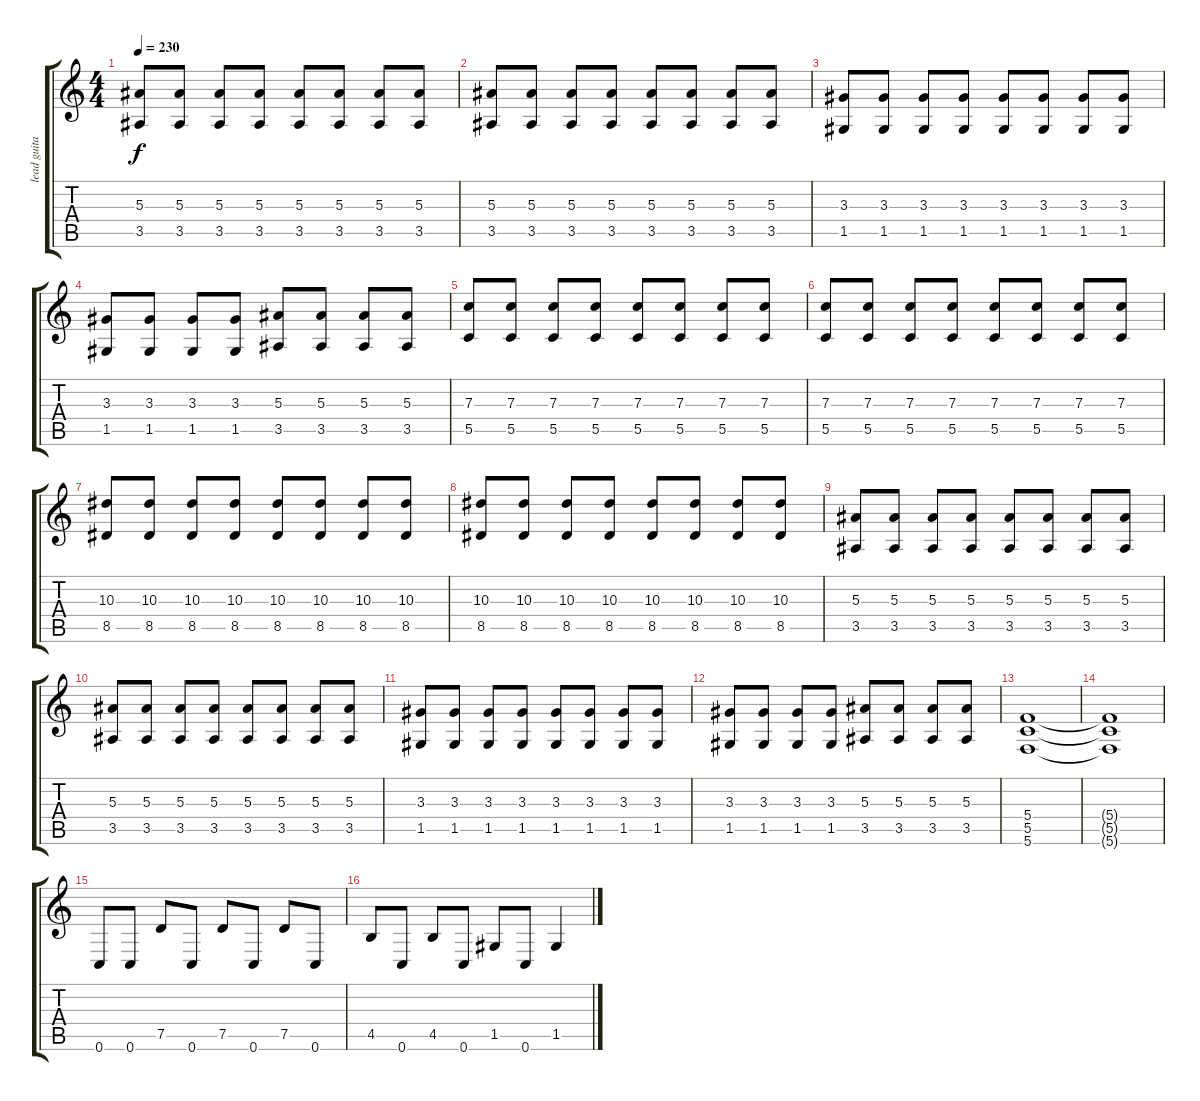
\track ("lead guitar" "lead guita") {instrument distortionguitar}
\staff {score tabs}
\tuning (D4 A3 F3 C3 G2 C2) {hide}
\ts (4 4)
\tempo 230
\clef g2
\ks c
(5.3 3.5).8{dy f} (5.3 3.5).8 (5.3 3.5).8 (5.3 3.5).8 (5.3 3.5).8 (5.3 3.5).8 (5.3 3.5).8 (5.3 3.5).8 |
(5.3 3.5).8 (5.3 3.5).8 (5.3 3.5).8 (5.3 3.5).8 (5.3 3.5).8 (5.3 3.5).8 (5.3 3.5).8 (5.3 3.5).8 |
(3.3 1.5).8 (3.3 1.5).8 (3.3 1.5).8 (3.3 1.5).8 (3.3 1.5).8 (3.3 1.5).8 (3.3 1.5).8 (3.3 1.5).8 |
(3.3 1.5).8 (3.3 1.5).8 (3.3 1.5).8 (3.3 1.5).8 (5.3 3.5).8 (5.3 3.5).8 (5.3 3.5).8 (5.3 3.5).8 |
(7.3 5.5).8 (7.3 5.5).8 (7.3 5.5).8 (7.3 5.5).8 (7.3 5.5).8 (7.3 5.5).8 (7.3 5.5).8 (7.3 5.5).8 |
(7.3 5.5).8 (7.3 5.5).8 (7.3 5.5).8 (7.3 5.5).8 (7.3 5.5).8 (7.3 5.5).8 (7.3 5.5).8 (7.3 5.5).8 |
(10.3 8.5).8 (10.3 8.5).8 (10.3 8.5).8 (10.3 8.5).8 (10.3 8.5).8 (10.3 8.5).8 (10.3 8.5).8 (10.3 8.5).8 |
(10.3 8.5).8 (10.3 8.5).8 (10.3 8.5).8 (10.3 8.5).8 (10.3 8.5).8 (10.3 8.5).8 (10.3 8.5).8 (10.3 8.5).8 |
(5.3 3.5).8 (5.3 3.5).8 (5.3 3.5).8 (5.3 3.5).8 (5.3 3.5).8 (5.3 3.5).8 (5.3 3.5).8 (5.3 3.5).8 |
(5.3 3.5).8 (5.3 3.5).8 (5.3 3.5).8 (5.3 3.5).8 (5.3 3.5).8 (5.3 3.5).8 (5.3 3.5).8 (5.3 3.5).8 |
(3.3 1.5).8 (3.3 1.5).8 (3.3 1.5).8 (3.3 1.5).8 (3.3 1.5).8 (3.3 1.5).8 (3.3 1.5).8 (3.3 1.5).8 |
(3.3 1.5).8 (3.3 1.5).8 (3.3 1.5).8 (3.3 1.5).8 (5.3 3.5).8 (5.3 3.5).8 (5.3 3.5).8 (5.3 3.5).8 |
(5.4 5.5 5.6).1 |
(5.4{t} 5.5{t} 5.6{t}).1 |
0.6.8 0.6.8 7.5.8 0.6.8 7.5.8 0.6.8 7.5.8 0.6.8 |
4.5.8 0.6.8 4.5.8 0.6.8 1.5.8 0.6.8 1.5.4
